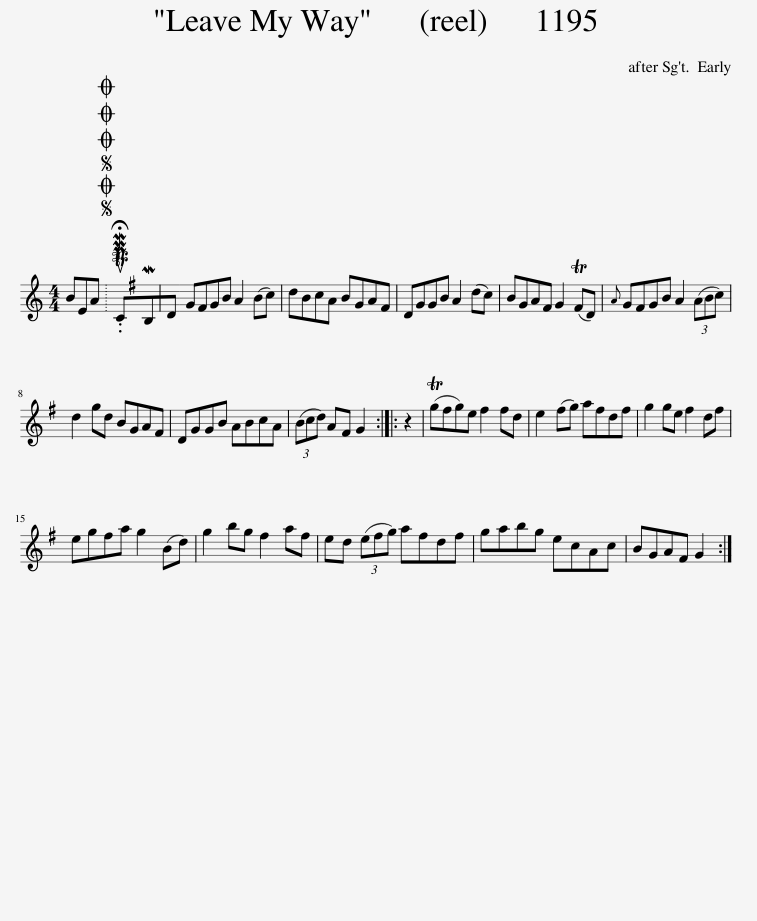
X:1
L:1/8
M:4/4
I:linebreak $
K:C
V:1 treble
V:1
 BEA |SOSOOO .!fermata!PMTuCMB,D | G^FGB A2 (Bc) | dBcA BGA^F | DGGB A2 (dc) | %5
 BGA^F G2 (TFD) |{A} G^FGB A2 (3(ABc) |$ d2 gd BGA^F | DGGB ABcA | (3(Bcd) A^F G2 :: %10
 z2 | (Tg^fg)e f2 fd | e2 (^fg) afdf | g2 ge ^f2 df |$ eg^fa g2 (Bd) | %15
 g2 bg ^f2 af | ed (3(e^fg) afdf | gabg ecAc | BGA^F G2 :| %19
